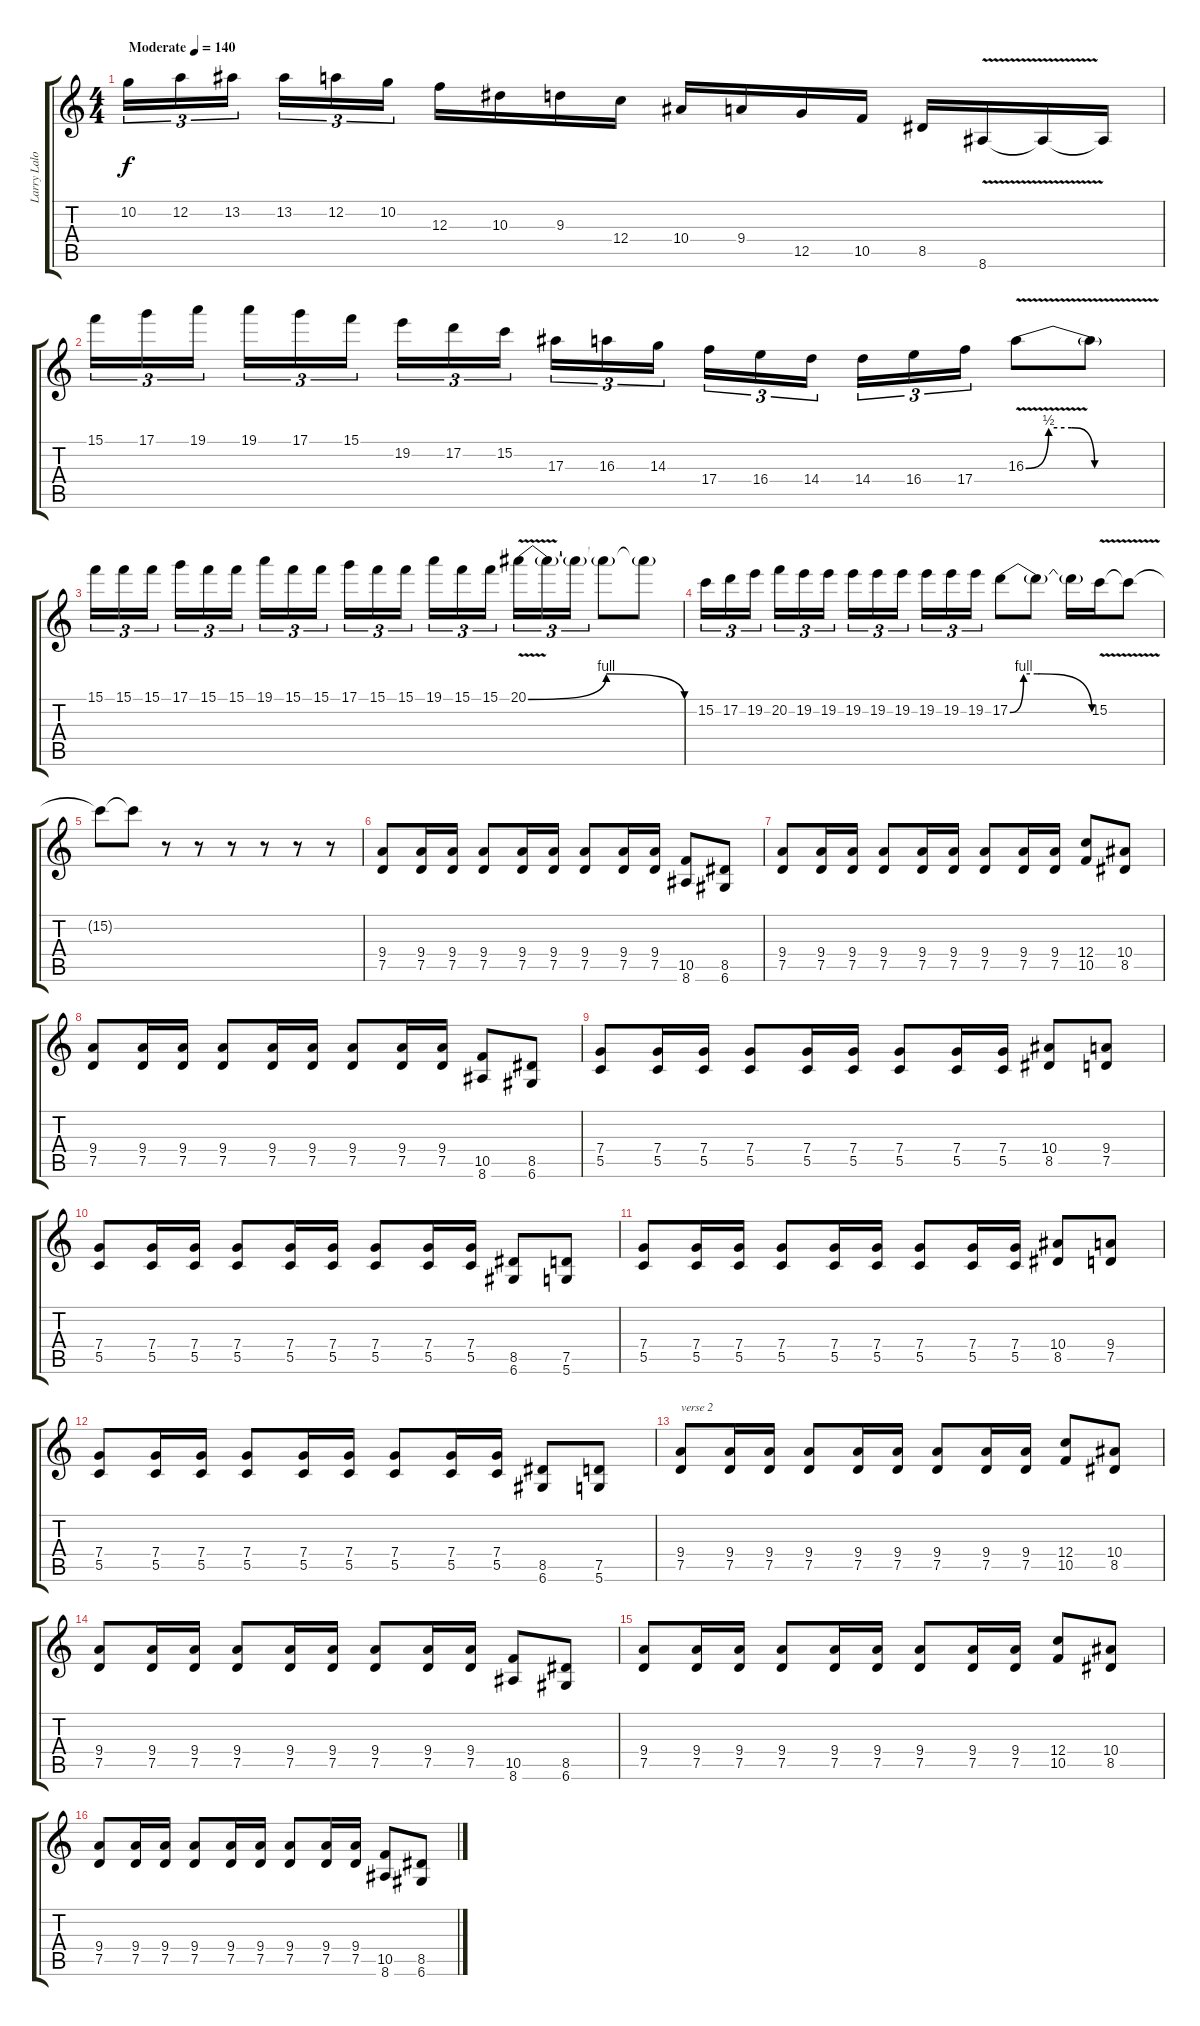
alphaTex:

\track ("Larry Lalonde" "Larry Lalo") {instrument distortionguitar}
\staff {score tabs}
\tuning (D4 A3 F3 C3 G2 D2) {hide}
\ts (4 4)
\tempo (140 "Moderate")
\clef g2
\ks c
10.2.16{tu (3 2) dy f instrument distortionguitar} 12.2.16{tu (3 2)} 13.2.16{tu (3 2) beam splitsecondary} 13.2.16{tu (3 2)} 12.2.16{tu (3 2)} 10.2.16{tu (3 2)} 12.3.16 10.3.16 9.3.16 12.4.16 10.4.16 9.4.16 12.5.16 10.5.16 8.5.16 8.6{v}.16 8.6{t}.16 8.6{t}.16 |
15.1.16{tu (3 2)} 17.1.16{tu (3 2)} 19.1.16{tu (3 2) beam splitsecondary} 19.1.16{tu (3 2)} 17.1.16{tu (3 2)} 15.1.16{tu (3 2)} 19.2.16{tu (3 2)} 17.2.16{tu (3 2)} 15.2.16{tu (3 2) beam splitsecondary} 17.3.16{tu (3 2)} 16.3.16{tu (3 2)} 14.3.16{tu (3 2)} 17.4.16{tu (3 2)} 16.4.16{tu (3 2)} 14.4.16{tu (3 2) beam splitsecondary} 14.4.16{tu (3 2)} 16.4.16{tu (3 2)} 17.4.16{tu (3 2)} 16.3{be (custom 0 0 10 2 20 2 30 0 60 0) v}.8 16.3{t}.8 |
15.1.16{tu (3 2)} 15.1.16{tu (3 2)} 15.1.16{tu (3 2) beam splitsecondary} 17.1.16{tu (3 2)} 15.1.16{tu (3 2)} 15.1.16{tu (3 2)} 19.1.16{tu (3 2)} 15.1.16{tu (3 2)} 15.1.16{tu (3 2) beam splitsecondary} 17.1.16{tu (3 2)} 15.1.16{tu (3 2)} 15.1.16{tu (3 2)} 19.1.16{tu (3 2)} 15.1.16{tu (3 2)} 15.1.16{tu (3 2) beam splitsecondary} 20.1{be (bendrelease 0 0 15 4 46 4 60 0) v}.16{tu (3 2)} 20.1{t}.16{tu (3 2)} 20.1{t}.16{tu (3 2)} 20.1{t}.8 20.1{t}.8 |
15.2.16{tu (3 2)} 17.2.16{tu (3 2)} 19.2.16{tu (3 2) beam splitsecondary} 20.2.16{tu (3 2)} 19.2.16{tu (3 2)} 19.2.16{tu (3 2)} 19.2.16{tu (3 2)} 19.2.16{tu (3 2)} 19.2.16{tu (3 2) beam splitsecondary} 19.2.16{tu (3 2)} 19.2.16{tu (3 2)} 19.2.16{tu (3 2)} 17.2{be (custom 0 0 10 4 20 4 22 4 60 0)}.8 17.2{t}.8 17.2{t}.16 15.2{v}.16 15.2{t}.8 |
15.2{t}.8 15.2{t}.8 r.8 r.8 r.8 r.8 r.8 r.8 |
(9.4 7.5).8 (9.4 7.5).16 (9.4 7.5).16 (9.4 7.5).8 (9.4 7.5).16 (9.4 7.5).16 (9.4 7.5).8 (9.4 7.5).16 (9.4 7.5).16 (10.5 8.6).8 (8.5 6.6).8 |
(9.4 7.5).8 (9.4 7.5).16 (9.4 7.5).16 (9.4 7.5).8 (9.4 7.5).16 (9.4 7.5).16 (9.4 7.5).8 (9.4 7.5).16 (9.4 7.5).16 (12.4 10.5).8 (10.4 8.5).8 |
(9.4 7.5).8 (9.4 7.5).16 (9.4 7.5).16 (9.4 7.5).8 (9.4 7.5).16 (9.4 7.5).16 (9.4 7.5).8 (9.4 7.5).16 (9.4 7.5).16 (10.5 8.6).8 (8.5 6.6).8 |
(7.4 5.5).8 (7.4 5.5).16 (7.4 5.5).16 (7.4 5.5).8 (7.4 5.5).16 (7.4 5.5).16 (7.4 5.5).8 (7.4 5.5).16 (7.4 5.5).16 (10.4 8.5).8 (9.4 7.5).8 |
(7.4 5.5).8 (7.4 5.5).16 (7.4 5.5).16 (7.4 5.5).8 (7.4 5.5).16 (7.4 5.5).16 (7.4 5.5).8 (7.4 5.5).16 (7.4 5.5).16 (8.5 6.6).8 (7.5 5.6).8 |
(7.4 5.5).8 (7.4 5.5).16 (7.4 5.5).16 (7.4 5.5).8 (7.4 5.5).16 (7.4 5.5).16 (7.4 5.5).8 (7.4 5.5).16 (7.4 5.5).16 (10.4 8.5).8 (9.4 7.5).8 |
(7.4 5.5).8 (7.4 5.5).16 (7.4 5.5).16 (7.4 5.5).8 (7.4 5.5).16 (7.4 5.5).16 (7.4 5.5).8 (7.4 5.5).16 (7.4 5.5).16 (8.5 6.6).8 (7.5 5.6).8 |
(9.4 7.5).8{txt "verse 2"} (9.4 7.5).16 (9.4 7.5).16 (9.4 7.5).8 (9.4 7.5).16 (9.4 7.5).16 (9.4 7.5).8 (9.4 7.5).16 (9.4 7.5).16 (12.4 10.5).8 (10.4 8.5).8 |
(9.4 7.5).8 (9.4 7.5).16 (9.4 7.5).16 (9.4 7.5).8 (9.4 7.5).16 (9.4 7.5).16 (9.4 7.5).8 (9.4 7.5).16 (9.4 7.5).16 (10.5 8.6).8 (8.5 6.6).8 |
(9.4 7.5).8 (9.4 7.5).16 (9.4 7.5).16 (9.4 7.5).8 (9.4 7.5).16 (9.4 7.5).16 (9.4 7.5).8 (9.4 7.5).16 (9.4 7.5).16 (12.4 10.5).8 (10.4 8.5).8 |
(9.4 7.5).8 (9.4 7.5).16 (9.4 7.5).16 (9.4 7.5).8 (9.4 7.5).16 (9.4 7.5).16 (9.4 7.5).8 (9.4 7.5).16 (9.4 7.5).16 (10.5 8.6).8 (8.5 6.6).8
